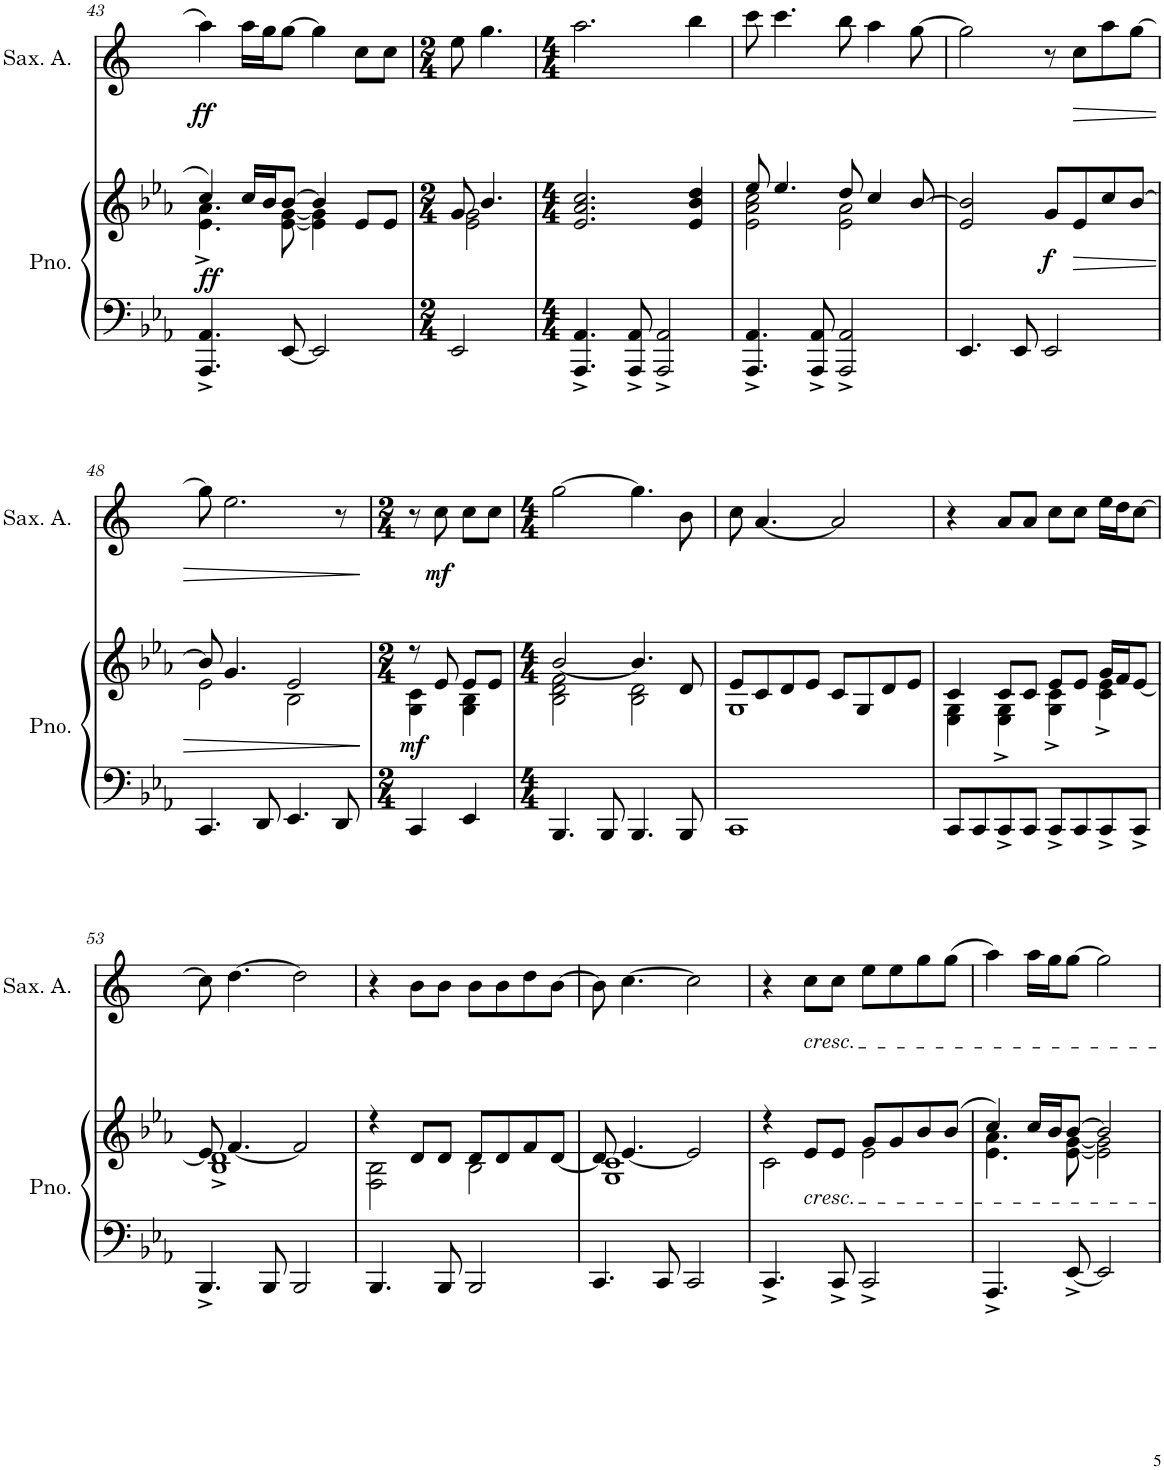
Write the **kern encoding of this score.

**kern	**kern	**dynam	**kern	**dynam
*part2	*part2	*part2	*part1	*part1
*staff3	*staff2	*staff2/3	*staff1	*staff1
*I"Piano	*	*	*I"Saxophone alto	*
*I'Pno.	*	*	*I'Sax. A.	*
!!LO:PB:g=z
*clefF4	*clefG2	*	*clefG2	*
*	*	*	*Trd5c9	*
*k[b-e-a-]	*k[b-e-a-]	*	*k[]	*
*M4/4	*M4/4	*	*M4/4	*
=43	=43	=43	=43	=43
*	*^	*	*	*
!	!	!	!LO:DY:b	!	!LO:DY:b
4.AAA-/^ 4.AA-/^	4cc/	4.e-\^ 4.a-\^	ff	4aa\	ff
.	16cc/LL	.	.	16aa\LL	.
.	16b-/J	.	.	16gg\J	.
[8EE-/	[8b-/J	[8e-\ [8g\	.	[8gg\J	.
2EE-/]	4b-/]	4e-\] 4g\]	.	4gg\]	.
.	8e-/L	4ryy	.	8cc\L	.
.	8e-/J	.	.	8cc\J	.
=44	=44	=44	=44	=44	=44
*M2/4	*M2/4	*	*	*M2/4	*
2EE-/	8g/	2e-\ 2g\	.	8ee\	.
.	4.b-/	.	.	4.gg\	.
*	*v	*v	*	*	*
=45	=45	=45	=45	=45
*M4/4	*M4/4	*	*M4/4	*
4.AAA-/^ 4.AA-/^	2.e-/ 2.a-/ 2.cc/	.	2.aa\	.
8AAA-/^ 8AA-/^	.	.	.	.
2AAA-/^ 2AA-/^	.	.	.	.
.	4e-/ 4b-/ 4dd/	.	4bb\	.
=46	=46	=46	=46	=46
*	*^	*	*	*
4.AAA-/^ 4.AA-/^	8ee-/	2e-\ 2a-\ 2cc\	.	8ccc\	.
.	4.ee-/	.	.	4.ccc\	.
8AAA-/^ 8AA-/^	.	.	.	.	.
2AAA-/^ 2AA-/^	8dd/	2e-\ 2a-\	.	8bb\	.
.	4cc/	.	.	4aa\	.
.	[8b-/	.	.	[8gg\	.
*	*v	*v	*	*	*
=47	=47	=47	=47	=47
4.EE-/	2e-/ 2b-/]	.	2gg\]	.
8EE-/	.	.	.	.
!	!	!LO:DY:b	!	!
2EE-/	8g/L	f	8r	.
!	!	!LO:HP:b	!	!LO:HP:b
.	8e-/	>	8cc\L	>
.	8cc/	.	8aa\	.
.	[8b-/J	.	[8gg\J	.
!!LO:LB:g=z
=48	=48	=48	=48	=48
*	*^	*	*	*
4.CC/	8b-/]	2e-\	.	8gg\]	.
.	4.g/	.	.	2.ee\	.
8DD/	.	.	.	.	.
4.EE-/	2e-/	2B-\	.	.	.
8DD/	.	.	.	8r	.
*	*v	*v	*	*	*
.	.	]	.	]
=49	=49	=49	=49	=49
*M2/4	*M2/4	*	*M2/4	*
*	*^	*	*	*
!	!	!	!LO:DY:b	!	!
4CC/	8r	4G\ 4c\	mf	8r	.
!	!	!	!	!	!LO:DY:b
.	8e-/	.	.	8cc\	mf
4EE-/	8e-/L	4G\ 4B-\	.	8cc\L	.
.	8e-/J	.	.	8cc\J	.
=50	=50	=50	=50	=50	=50
*M4/4	*M4/4	*	*	*M4/4	*
4.BBB-/	[<2b-/	2B-\ 2d\ 2f\	.	[2gg\	.
8BBB-/	.	.	.	.	.
4.BBB-/	4.b-/]	2B-\ 2d\	.	4.gg\]	.
8BBB-/	8d/	.	.	8b\	.
=51	=51	=51	=51	=51	=51
1CC	8e-/L	1G	.	8cc\	.
.	8c/	.	.	[4.a/	.
.	8d/	.	.	.	.
.	8e-/J	.	.	.	.
.	8c/L	.	.	2a/]	.
.	8G/	.	.	.	.
.	8d/	.	.	.	.
.	8e-/J	.	.	.	.
=52	=52	=52	=52	=52	=52
8CC/L	4c/	4E-\ 4G\	.	4r	.
8CC/	.	.	.	.	.
8CC^/	8c/L	4E-\^ 4G\^	.	8a/L	.
8CC/J	8c/J	.	.	8a/J	.
8CC^/L	8e-/L	4G\^ 4c\^	.	8cc\L	.
8CC/	8e-/J	.	.	8cc\J	.
8CC^/	16g/LL	4c\^ 4e-\^	.	16ee\LL	.
.	16f/J	.	.	16dd\J	.
8CC^/J	[<8e-/J	.	.	[8cc\J	.
!!LO:LB:g=z
=53	=53	=53	=53	=53	=53
4.BBB-^/	8e-/]	1B-^ 1d^	.	8cc\]	.
.	[<4.f/	.	.	[4.dd\	.
8BBB-/	.	.	.	.	.
2BBB-/	2f/]	.	.	2dd\]	.
=54	=54	=54	=54	=54	=54
4.BBB-/	4r	2F\ 2B-\	.	4r	.
.	8d/L	.	.	8b\L	.
8BBB-/	8d/J	.	.	8b\J	.
2BBB-/	8d/L	2B-\	.	8b\L	.
.	8d/	.	.	8b\	.
.	8f/	.	.	8dd\	.
.	[<8d/J	.	.	[8b\J	.
=55	=55	=55	=55	=55	=55
4.CC/	8d/]	1G 1c	.	8b\]	.
.	[<4.e-/	.	.	[4.cc\	.
8CC/	.	.	.	.	.
2CC/	2e-/]	.	.	2cc\]	.
=56	=56	=56	=56	=56	=56
4.CC^/	4r	2c\	.	4r	.
!	!	!	!	!LO:TX:b:i:t=cresc.	!
!	!LO:TX:b:i:t=cresc.	!	!	!	!
.	8e-/L	.	.	8cc\L	.
8CC^/	8e-/J	.	.	8cc\J	.
2CC^/	8g/L	2e-\	.	8ee\L	.
.	8g/	.	.	8ee\	.
.	8b-/	.	.	8gg\	.
.	(8b-/J	.	.	(8gg\J	.
=57	=57	=57	=57	=57	=57
4.AAA-^/	4cc/)	4.e-\ 4.a-\	.	4aa\)	.
.	16cc/LL	.	.	16aa\LL	.
.	16b-/J	.	.	16gg\J	.
[8EE-^/	[8b-/J	[8e-\ [8g\	.	[8gg\J	.
2EE-/]	2b-/]	2e-\] 2g\]	.	2gg\]	.
*	*v	*v	*	*	*
=	=	=	=	=
*-	*-	*-	*-	*-
